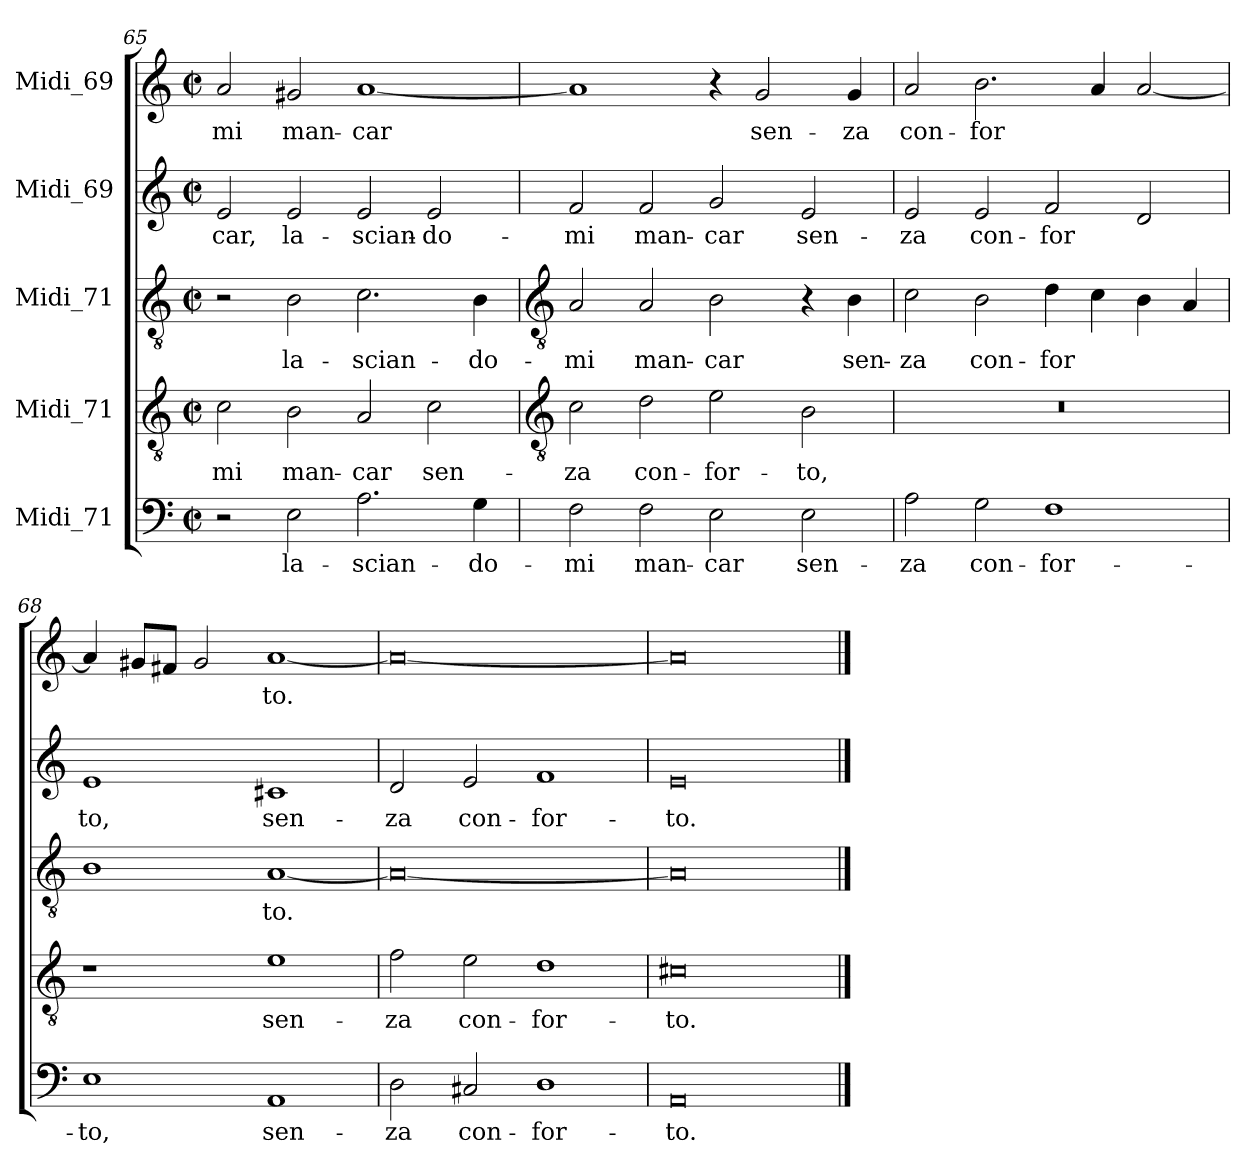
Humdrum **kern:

**kern	**text	**kern	**text	**kern	**text	**kern	**text	**kern	**text
*part5	*part5	*part4	*part4	*part3	*part3	*part2	*part2	*part1	*part1
*staff5	*staff5	*staff4	*staff4	*staff3	*staff3	*staff2	*staff2	*staff1	*staff1
*I"Midi_71	*	*I"Midi_71	*	*I"Midi_71	*	*I"Midi_69	*	*I"Midi_69	*
*clefF4	*	*clefGv2	*	*clefGv2	*	*clefG2	*	*clefG2	*
*k[]	*	*k[]	*	*k[]	*	*k[]	*	*k[]	*
*C:	*	*C:	*	*C:	*	*C:	*	*C:	*
*M4/2	*	*M4/2	*	*M4/2	*	*M4/2	*	*M4/2	*
*met(c|)	*	*met(c|)	*	*met(c|)	*	*met(c|)	*	*met(c|)	*
=65	=65	=65	=65	=65	=65	=65	=65	=65	=65
!	!	!	!LO:LY:b	!	!	!	!LO:LY:b	!	!LO:LY:b
2r	.	2c	-mi	2r	.	2e	-car,	2a	-mi
!	!LO:LY:b	!	!LO:LY:b	!	!LO:LY:b	!	!LO:LY:b	!	!LO:LY:b
2E	la-	2B	man-	2B	la-	2e	la-	2g#X	man-
!	!LO:LY:b	!	!LO:LY:b	!	!LO:LY:b	!	!LO:LY:b	!	!LO:LY:b
2.A	-scian-	2A	-car	2.c	-scian-	2e	-scian-	[1a	-car
!	!	!	!LO:LY:b	!	!	!	!LO:LY:b	!	!
.	.	2c	sen-	.	.	2e	-do-	.	.
!	!LO:LY:b	!	!	!	!LO:LY:b	!	!	!	!
4G	-do-	.	.	4B	-do-	.	.	.	.
!!LO:LB:g=z
=66	=66	=66	=66	=66	=66	=66	=66	=66	=66
*	*	*clefGv2	*	*clefGv2	*	*	*	*	*
!	!LO:LY:b	!	!LO:LY:b	!	!LO:LY:b	!	!LO:LY:b	!	!
2F	-mi	2c	-za	2A	-mi	2f	-mi	1a]	.
!	!LO:LY:b	!	!LO:LY:b	!	!LO:LY:b	!	!LO:LY:b	!	!
2F	man-	2d	con-	2A	man-	2f	man-	.	.
!	!LO:LY:b	!	!LO:LY:b	!	!LO:LY:b	!	!LO:LY:b	!	!
2E	-car	2e	-for-	2B	-car	2g	-car	4r	.
!	!	!	!	!	!	!	!	!	!LO:LY:b
.	.	.	.	.	.	.	.	2g	sen-
!	!LO:LY:b	!	!LO:LY:b	!	!	!	!LO:LY:b	!	!
2E	sen-	2B	-to,	4r	.	2e	sen-	.	.
!	!	!	!	!	!LO:LY:b	!	!	!	!LO:LY:b
.	.	.	.	4B	sen-	.	.	4g	-za
=67	=67	=67	=67	=67	=67	=67	=67	=67	=67
!	!LO:LY:b	!	!	!	!LO:LY:b	!	!LO:LY:b	!	!LO:LY:b
2A	-za	0r	.	2c	-za	2e	-za	2a	con-
!	!LO:LY:b	!	!	!	!LO:LY:b	!	!LO:LY:b	!	!LO:LY:b
2G	con-	.	.	2B	con-	2e	con-	2.b	-for
!	!LO:LY:b	!	!	!	!LO:LY:b	!	!LO:LY:b	!	!
1F	-for-	.	.	4d	-for	2f	-for	.	.
.	.	.	.	4c	.	.	.	4a	.
.	.	.	.	4B	.	2d	.	[2a	.
.	.	.	.	4A	.	.	.	.	.
=68	=68	=68	=68	=68	=68	=68	=68	=68	=68
!	!LO:LY:b	!	!	!	!	!	!LO:LY:b	!	!
1E	-to,	1r	.	1B	.	1e	to,	4a]	.
.	.	.	.	.	.	.	.	8g#XL	.
.	.	.	.	.	.	.	.	8f#J	.
.	.	.	.	.	.	.	.	2g#	.
!	!LO:LY:b	!	!LO:LY:b	!	!LO:LY:b	!	!LO:LY:b	!	!LO:LY:b
1AA	sen-	1e	sen-	[1A	to.	1c#X	sen-	[1a	to.
=69	=69	=69	=69	=69	=69	=69	=69	=69	=69
!	!LO:LY:b	!	!LO:LY:b	!	!	!	!LO:LY:b	!	!
2D	-za	2f	-za	0A_	.	2d	-za	0a_	.
!	!LO:LY:b	!	!LO:LY:b	!	!	!	!LO:LY:b	!	!
2C#X	con-	2e	con-	.	.	2e	con-	.	.
!	!LO:LY:b	!	!LO:LY:b	!	!	!	!LO:LY:b	!	!
1D	-for-	1d	-for-	.	.	1f	-for-	.	.
=70	=70	=70	=70	=70	=70	=70	=70	=70	=70
!	!LO:LY:b	!	!LO:LY:b	!	!	!	!LO:LY:b	!	!
0AA	-to.	0c#X	-to.	0A]	.	0e	-to.	0a]	.
==	==	==	==	==	==	==	==	==	==
*-	*-	*-	*-	*-	*-	*-	*-	*-	*-
